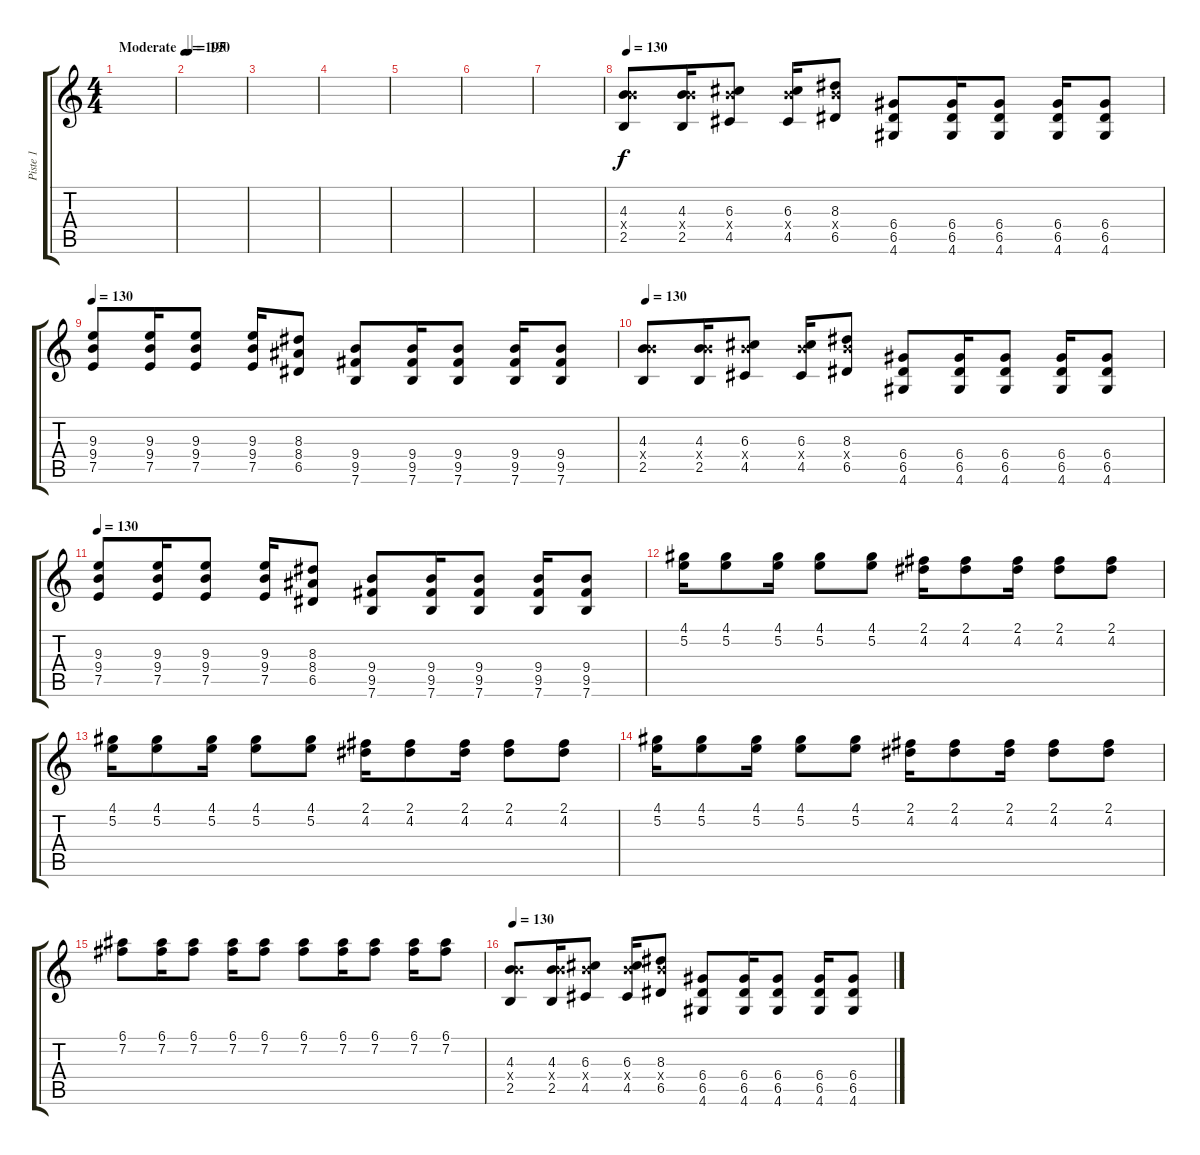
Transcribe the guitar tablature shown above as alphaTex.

\track ("Piste 1" "Piste 1") {instrument overdrivenguitar}
\staff {score tabs}
\tuning (E4 B3 G3 D3 A2 E2) {hide}
\ts (4 4)
\tempo (195 "Moderate")
\clef g2
\ks c
|
\tempo 190
|
|
|
|
|
|
\tempo 130
(4.3 9.4{x} 2.5).8 (4.3 9.4{x} 2.5).16 (6.3 9.4{x} 4.5).8 (6.3 9.4{x} 4.5).16 (8.3 9.4{x} 6.5).8 (6.4 6.5 4.6).8 (6.4 6.5 4.6).16 (6.4 6.5 4.6).8 (6.4 6.5 4.6).16 (6.4 6.5 4.6).8 |
\tempo 130
(9.3 9.4 7.5).8 (9.3 9.4 7.5).16 (9.3 9.4 7.5).8 (9.3 9.4 7.5).16 (8.3 8.4 6.5).8 (9.4 9.5 7.6).8 (9.4 9.5 7.6).16 (9.4 9.5 7.6).8 (9.4 9.5 7.6).16 (9.4 9.5 7.6).8 |
\tempo 130
(4.3 9.4{x} 2.5).8 (4.3 9.4{x} 2.5).16 (6.3 9.4{x} 4.5).8 (6.3 9.4{x} 4.5).16 (8.3 9.4{x} 6.5).8 (6.4 6.5 4.6).8 (6.4 6.5 4.6).16 (6.4 6.5 4.6).8 (6.4 6.5 4.6).16 (6.4 6.5 4.6).8 |
\tempo 130
(9.3 9.4 7.5).8 (9.3 9.4 7.5).16 (9.3 9.4 7.5).8 (9.3 9.4 7.5).16 (8.3 8.4 6.5).8 (9.4 9.5 7.6).8 (9.4 9.5 7.6).16 (9.4 9.5 7.6).8 (9.4 9.5 7.6).16 (9.4 9.5 7.6).8 |
(4.1 5.2).16 (4.1 5.2).8 (4.1 5.2).16 (4.1 5.2).8 (4.1 5.2).8 (2.1 4.2).16 (2.1 4.2).8 (2.1 4.2).16 (2.1 4.2).8 (2.1 4.2).8 |
(4.1 5.2).16 (4.1 5.2).8 (4.1 5.2).16 (4.1 5.2).8 (4.1 5.2).8 (2.1 4.2).16 (2.1 4.2).8 (2.1 4.2).16 (2.1 4.2).8 (2.1 4.2).8 |
(4.1 5.2).16 (4.1 5.2).8 (4.1 5.2).16 (4.1 5.2).8 (4.1 5.2).8 (2.1 4.2).16 (2.1 4.2).8 (2.1 4.2).16 (2.1 4.2).8 (2.1 4.2).8 |
(6.1 7.2).8 (6.1 7.2).16 (6.1 7.2).8 (6.1 7.2).16 (6.1 7.2).8 (6.1 7.2).8 (6.1 7.2).16 (6.1 7.2).8 (6.1 7.2).16 (6.1 7.2).8 |
\tempo 130
(4.3 9.4{x} 2.5).8 (4.3 9.4{x} 2.5).16 (6.3 9.4{x} 4.5).8 (6.3 9.4{x} 4.5).16 (8.3 9.4{x} 6.5).8 (6.4 6.5 4.6).8 (6.4 6.5 4.6).16 (6.4 6.5 4.6).8 (6.4 6.5 4.6).16 (6.4 6.5 4.6).8
